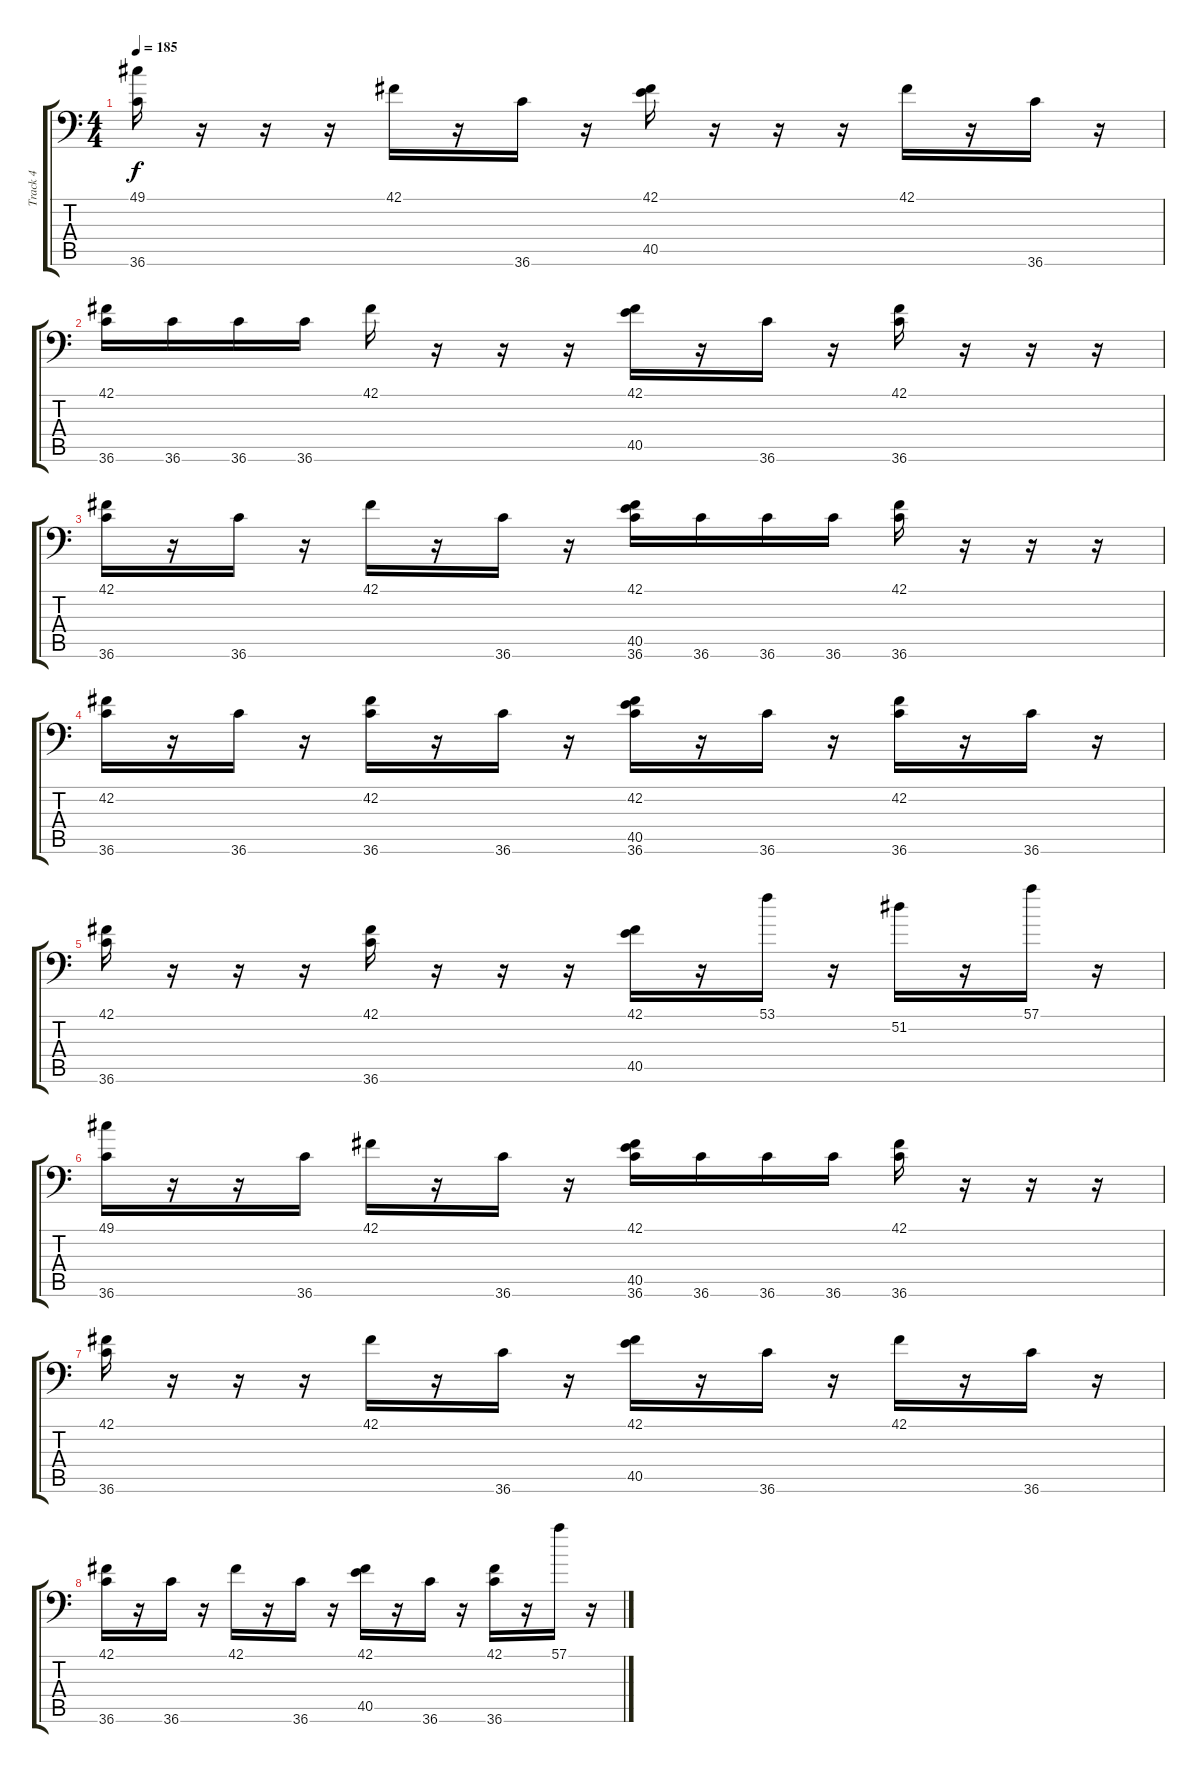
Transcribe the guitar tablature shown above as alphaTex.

\track ("Track 4" "Track 4") {instrument acousticgrandpiano}
\staff {score tabs}
\tuning (C-1 C-1 C-1 C-1 C-1 C-1) {hide}
\ts (4 4)
\tempo 185
\clef f4
\ks c
(49.1 36.6).16{dy f} r.16 r.16 r.16 42.1.16 r.16 36.6.16 r.16 (42.1 40.5).16 r.16 r.16 r.16 42.1.16 r.16 36.6.16 r.16 |
(42.1 36.6).16 36.6.16 36.6.16 36.6.16 42.1.16 r.16 r.16 r.16 (42.1 40.5).16 r.16 36.6.16 r.16 (42.1 36.6).16 r.16 r.16 r.16 |
(42.1 36.6).16 r.16 36.6.16 r.16 42.1.16 r.16 36.6.16 r.16 (42.1 40.5 36.6).16 36.6.16 36.6.16 36.6.16 (42.1 36.6).16 r.16 r.16 r.16 |
(42.2 36.6).16 r.16 36.6.16 r.16 (42.2 36.6).16 r.16 36.6.16 r.16 (42.2 40.5 36.6).16 r.16 36.6.16 r.16 (42.2 36.6).16 r.16 36.6.16 r.16 |
(42.1 36.6).16 r.16 r.16 r.16 (42.1 36.6).16 r.16 r.16 r.16 (42.1 40.5).16 r.16 53.1.16 r.16 51.2.16 r.16 57.1.16 r.16 |
(49.1 36.6).16 r.16 r.16 36.6.16 42.1.16 r.16 36.6.16 r.16 (42.1 40.5 36.6).16 36.6.16 36.6.16 36.6.16 (42.1 36.6).16 r.16 r.16 r.16 |
(42.1 36.6).16 r.16 r.16 r.16 42.1.16 r.16 36.6.16 r.16 (42.1 40.5).16 r.16 36.6.16 r.16 42.1.16 r.16 36.6.16 r.16 |
(42.1 36.6).16 r.16 36.6.16 r.16 42.1.16 r.16 36.6.16 r.16 (42.1 40.5).16 r.16 36.6.16 r.16 (42.1 36.6).16 r.16 57.1.16 r.16
